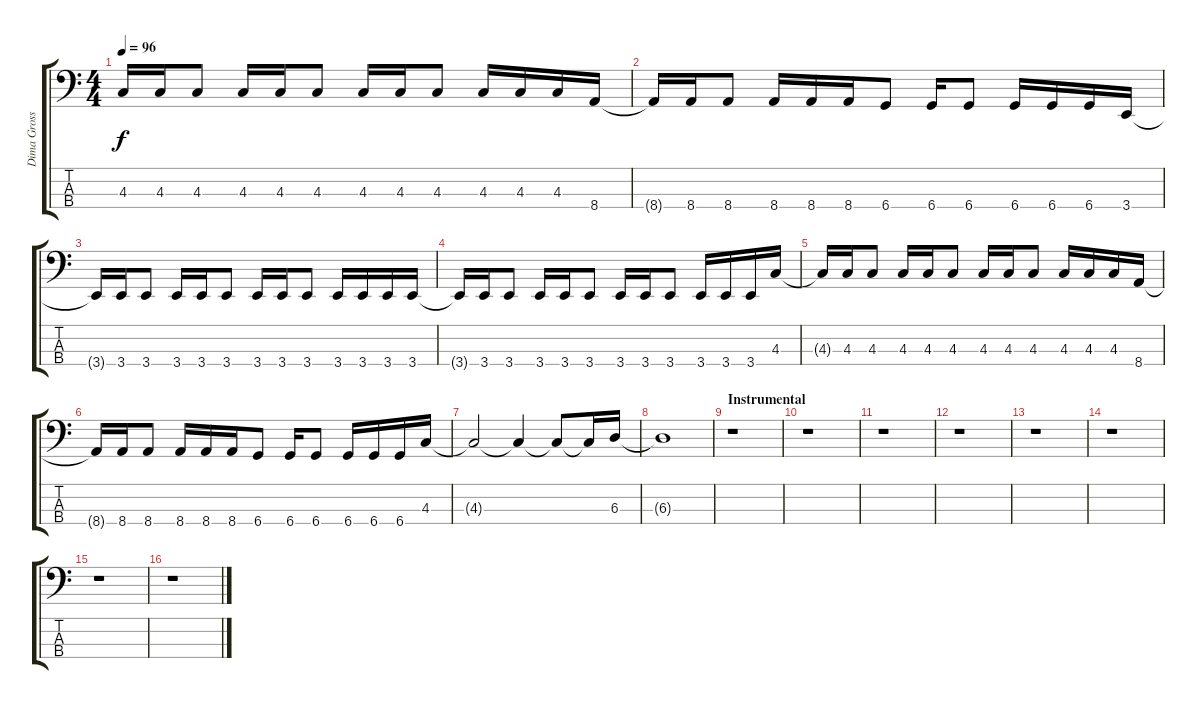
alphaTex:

\track ("Dima Grossman" "Dima Gross") {instrument electricbassfinger}
\staff {score tabs}
\tuning (Gb2 Db2 Ab1 Db1) {hide}
\ts (4 4)
\tempo 96
\clef f4
\ks c
4.3{t}.16{dy f} 4.3.16 4.3.8 4.3.16 4.3.16 4.3.8 4.3.16 4.3.16 4.3.8 4.3.16 4.3.16 4.3.16 8.4.16 |
8.4{t}.16 8.4.16 8.4.8 8.4.16 8.4.16 8.4.16 6.4.8 6.4.16 6.4.8 6.4.16 6.4.16 6.4.16 3.4.16 |
3.4{t}.16 3.4.16 3.4.8 3.4.16 3.4.16 3.4.8 3.4.16 3.4.16 3.4.8 3.4.16 3.4.16 3.4.16 3.4.16 |
3.4{t}.16 3.4.16 3.4.8 3.4.16 3.4.16 3.4.8 3.4.16 3.4.16 3.4.8 3.4.16 3.4.16 3.4.16 4.3.16 |
4.3{t}.16 4.3.16 4.3.8 4.3.16 4.3.16 4.3.8 4.3.16 4.3.16 4.3.8 4.3.16 4.3.16 4.3.16 8.4.16 |
8.4{t}.16 8.4.16 8.4.8 8.4.16 8.4.16 8.4.16 6.4.8 6.4.16 6.4.8 6.4.16 6.4.16 6.4.16 4.3.16 |
4.3{t}.2 4.3{t}.4 4.3{t}.8 4.3{t}.16 6.3.16 |
6.3{t}.1 |
\section ("" "Instrumental")
r.1 |
r.1 |
r.1 |
r.1 |
r.1 |
r.1 |
r.1 |
r.1
